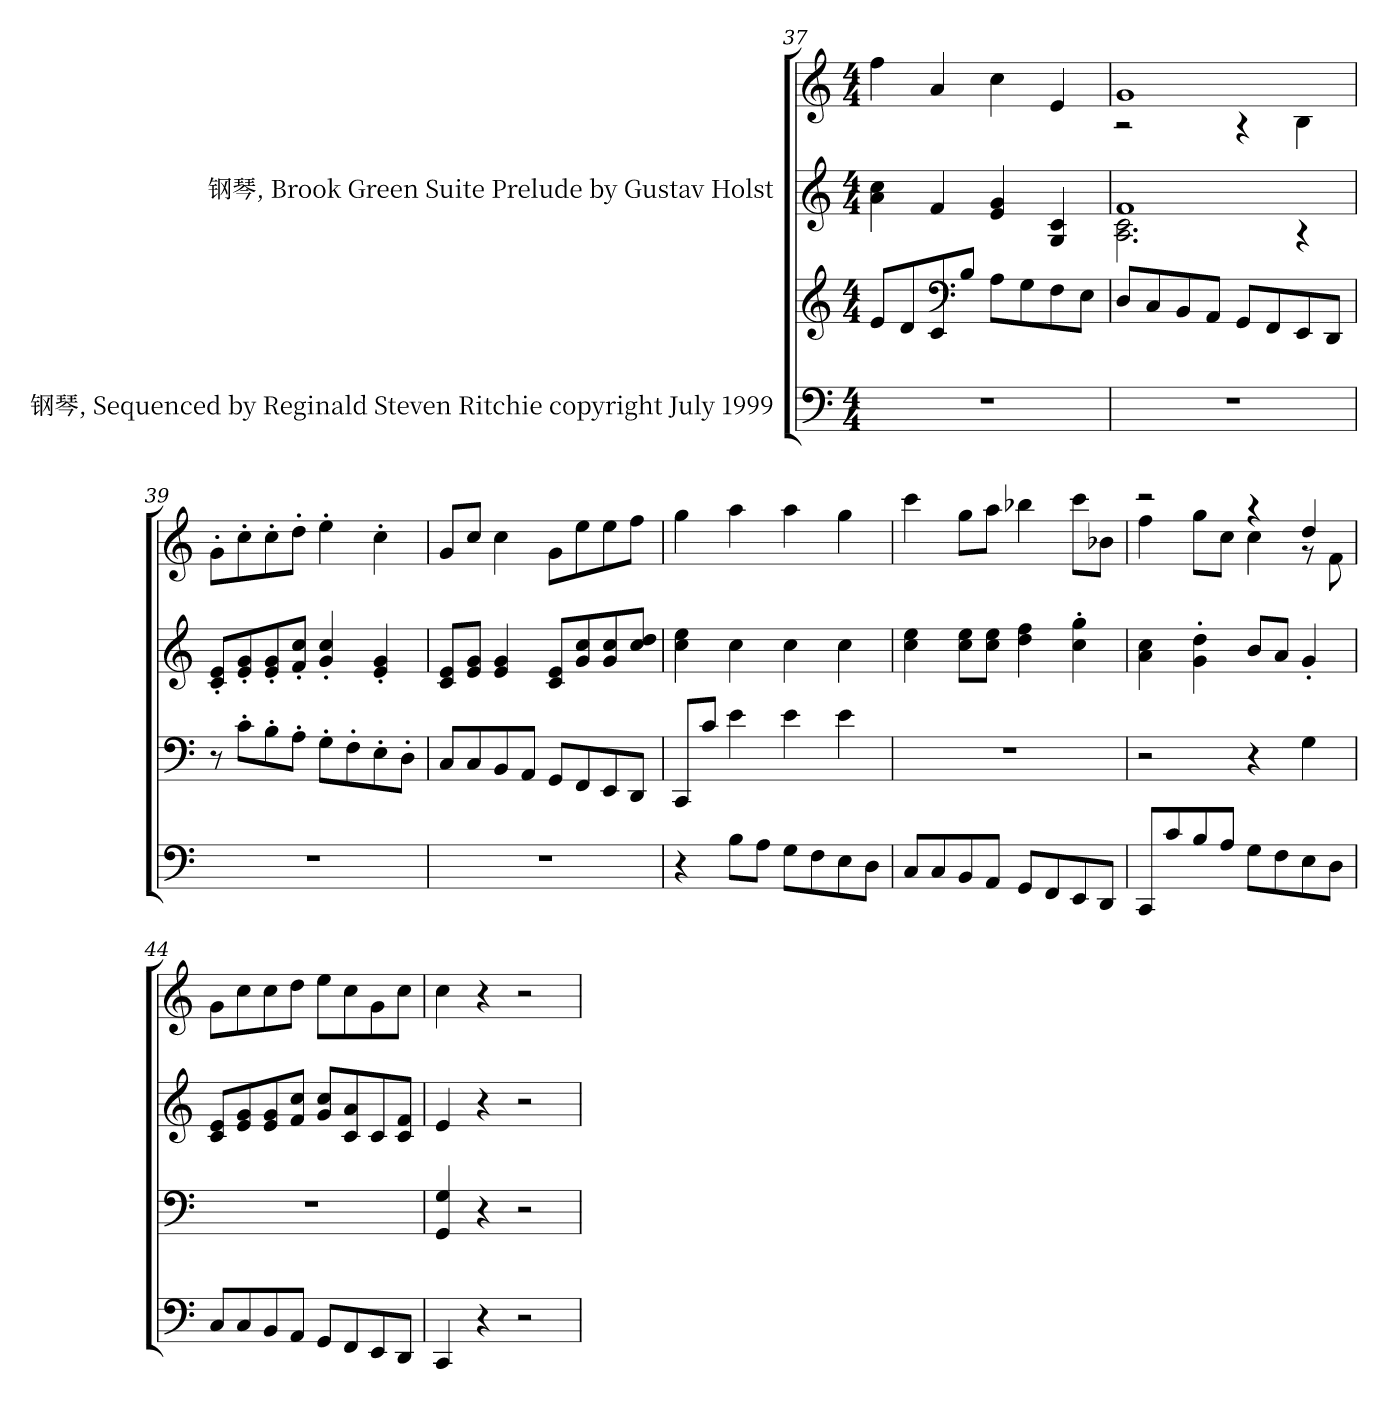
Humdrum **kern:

**kern	**kern	**kern	**kern
*part2	*part2	*part1	*part1
*staff4	*staff3	*staff2	*staff1
*I"钢琴, Sequenced by Reginald Steven Ritchie copyright July 1999	*	*I"钢琴, Brook Green Suite Prelude by Gustav Holst	*
*clefF4	*clefG2	*clefG2	*clefG2
*k[]	*k[]	*k[]	*k[]
*M4/4	*M4/4	*M4/4	*M4/4
=37	=37	=37	=37
1r	8e/L	4a\ 4cc\	4ff\
.	8d/	.	.
.	8c/	4f/	4a/
*	*clefF4	*	*
.	8B/J	.	.
.	8A\L	4e/ 4g/	4cc\
.	8G\	.	.
.	8F\	4G/ 4c/	4e/
.	8E\J	.	.
!!LO:LB:g=z
=38	=38	=38	=38
*	*	*^	*^
1r	8D/L	1f	2.A\ 2.c\	1g	2r
.	8C/	.	.	.	.
.	8BB/	.	.	.	.
.	8AA/J	.	.	.	.
.	8GG/L	.	.	.	4r
.	8FF/	.	.	.	.
.	8EE/	.	4r	.	4B\
.	8DD/J	.	.	.	.
*	*	*v	*v	*	*
*	*	*	*v	*v
=39	=39	=39	=39
1r	8r	8c/' 8e/'L	8g'\L
.	8c'\L	8e/' 8g/'	8cc'\
.	8B'\	8e/' 8g/'	8cc'\
.	8A'\J	8f/' 8cc/'J	8dd'\J
.	8G'\L	4g/' 4cc/'	4ee'\
.	8F'\	.	.
.	8E'\	4e/' 4g/'	4cc'\
.	8D'\J	.	.
=40	=40	=40	=40
1r	8C/L	8c/ 8e/L	8g/L
.	8C/	8e/ 8g/J	8cc/J
.	8BB/	4e/ 4g/	4cc\
.	8AA/J	.	.
.	8GG/L	8c/ 8e/L	8g\L
.	8FF/	8g/ 8cc/	8ee\
.	8EE/	8g/ 8cc/	8ee\
.	8DD/J	8cc/ 8dd/J	8ff\J
=41	=41	=41	=41
4r	8CC/L	4cc\ 4ee\	4gg\
.	8c/J	.	.
8B\L	4e\	4cc\	4aa\
8A\J	.	.	.
8G\L	4e\	4cc\	4aa\
8F\	.	.	.
8E\	4e\	4cc\	4gg\
8D\J	.	.	.
!!LO:LB:g=z
=42	=42	=42	=42
8C/L	1r	4cc\ 4ee\	4ccc\
8C/	.	.	.
8BB/	.	8cc\ 8ee\L	8gg\L
8AA/J	.	8cc\ 8ee\J	8aa\J
8GG/L	.	4dd\ 4ff\	4bb-X\
8FF/	.	.	.
8EE/	.	4cc\' 4gg\'	8ccc\L
8DD/J	.	.	8b-X\J
=43	=43	=43	=43
*	*	*	*^
8CC/L	2r	4a\ 4cc\	2r	4ff\
8c/	.	.	.	.
8B/	.	4g\' 4dd\'	.	8gg\L
8A/J	.	.	.	8cc\J
8G\L	4r	8b/L	4r	4cc\
8F\	.	8a/J	.	.
8E\	4G\	4g'/	4dd/	8r
8D\J	.	.	.	8f\
*	*	*	*v	*v
=44	=44	=44	=44
8C/L	1r	8c/ 8e/L	8g\L
8C/	.	8e/ 8g/	8cc\
8BB/	.	8e/ 8g/	8cc\
8AA/J	.	8f/ 8cc/J	8dd\J
8GG/L	.	8g/ 8cc/L	8ee\L
8FF/	.	8c/ 8a/	8cc\
8EE/	.	8c/	8g\
8DD/J	.	8c/ 8f/J	8cc\J
=45	=45	=45	=45
4CC/	4GG/ 4G/	4e/	4cc\
4r	4r	4r	4r
2r	2r	2r	2r
=	=	=	=
*-	*-	*-	*-
